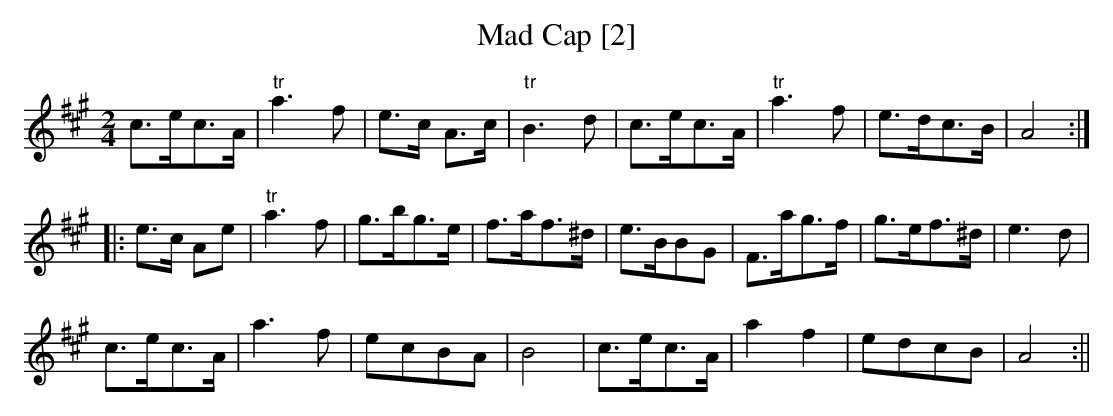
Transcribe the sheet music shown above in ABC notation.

X:1
T:Mad Cap [2]
M:2/4
L:1/8
K:A
c>ec>A|"tr"a3 f|e>c A>c|"tr"B3 d|c>ec>A|"tr"a3 f|e>dc>B|A4:|
|:e>c Ae|"tr"a3f|g>bg>e|f>af>^d|e>BBG|F>ag>f|g>ef>^d|e3 d|
c>ec>A|a3 f|ecBA|B4|c>ec>A|a2 f2|edcB|A4:||
